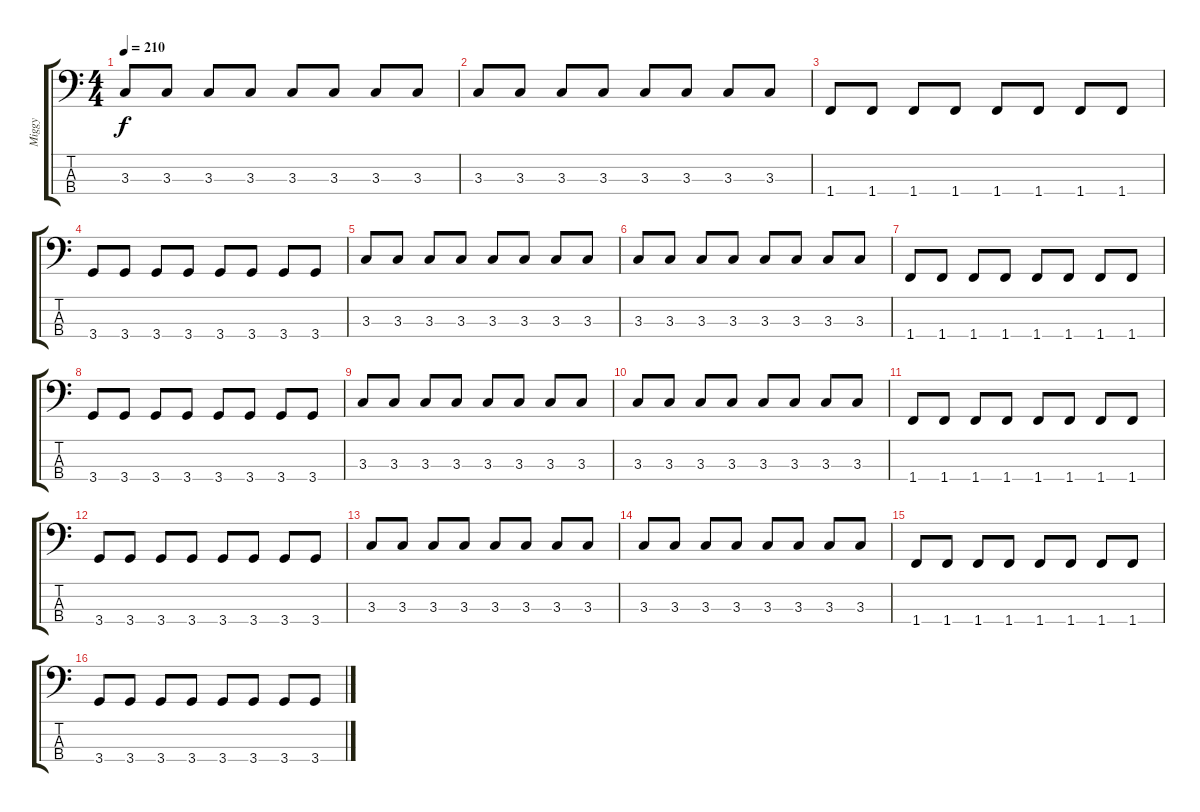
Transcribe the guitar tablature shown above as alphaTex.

\track ("Miggy" "Miggy") {instrument electricbassfinger}
\staff {score tabs}
\tuning (G2 D2 A1 E1) {hide}
\ts (4 4)
\tempo 210
\clef f4
\ks c
3.3.8{dy f} 3.3.8 3.3.8 3.3.8 3.3.8 3.3.8 3.3.8 3.3.8 |
3.3.8 3.3.8 3.3.8 3.3.8 3.3.8 3.3.8 3.3.8 3.3.8 |
1.4.8 1.4.8 1.4.8 1.4.8 1.4.8 1.4.8 1.4.8 1.4.8 |
3.4.8 3.4.8 3.4.8 3.4.8 3.4.8 3.4.8 3.4.8 3.4.8 |
3.3.8 3.3.8 3.3.8 3.3.8 3.3.8 3.3.8 3.3.8 3.3.8 |
3.3.8 3.3.8 3.3.8 3.3.8 3.3.8 3.3.8 3.3.8 3.3.8 |
1.4.8 1.4.8 1.4.8 1.4.8 1.4.8 1.4.8 1.4.8 1.4.8 |
3.4.8 3.4.8 3.4.8 3.4.8 3.4.8 3.4.8 3.4.8 3.4.8 |
3.3.8 3.3.8 3.3.8 3.3.8 3.3.8 3.3.8 3.3.8 3.3.8 |
3.3.8 3.3.8 3.3.8 3.3.8 3.3.8 3.3.8 3.3.8 3.3.8 |
1.4.8 1.4.8 1.4.8 1.4.8 1.4.8 1.4.8 1.4.8 1.4.8 |
3.4.8 3.4.8 3.4.8 3.4.8 3.4.8 3.4.8 3.4.8 3.4.8 |
3.3.8 3.3.8 3.3.8 3.3.8 3.3.8 3.3.8 3.3.8 3.3.8 |
3.3.8 3.3.8 3.3.8 3.3.8 3.3.8 3.3.8 3.3.8 3.3.8 |
1.4.8 1.4.8 1.4.8 1.4.8 1.4.8 1.4.8 1.4.8 1.4.8 |
3.4.8 3.4.8 3.4.8 3.4.8 3.4.8 3.4.8 3.4.8 3.4.8
